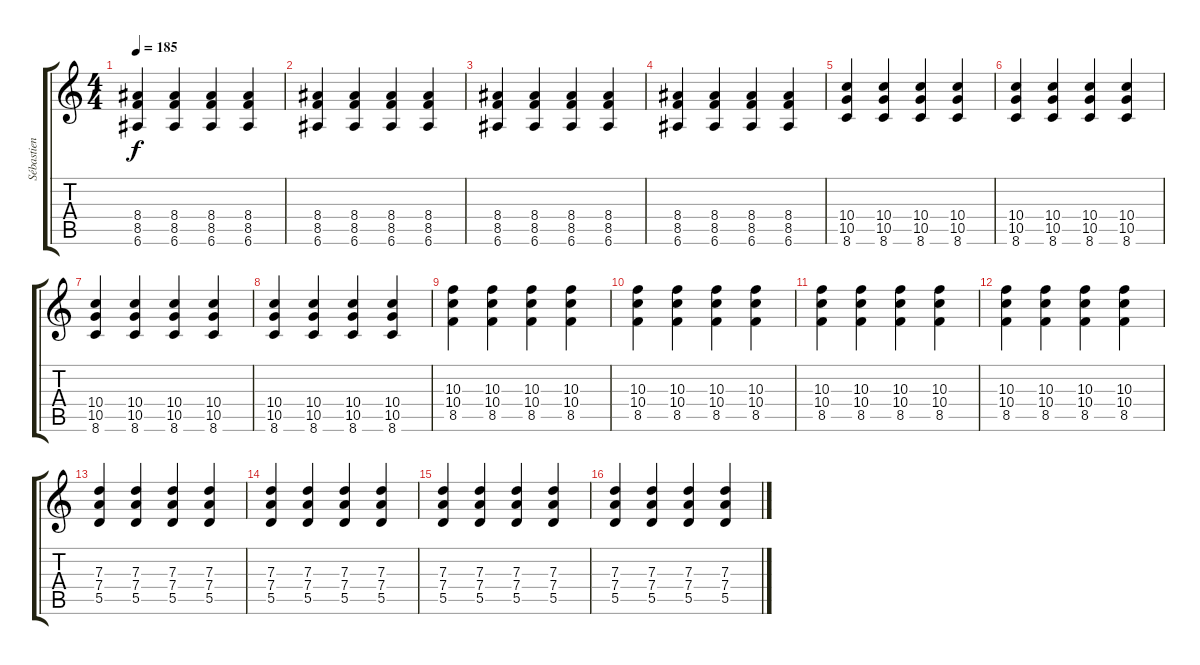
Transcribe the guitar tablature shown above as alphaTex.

\track ("Sébastien Lefebvre" "Sébastien ") {instrument distortionguitar}
\staff {score tabs}
\tuning (E4 B3 G3 D3 A2 E2) {hide}
\ts (4 4)
\tempo 185
\clef g2
\ks c
(8.4 8.5 6.6).4{dy f} (8.4 8.5 6.6).4 (8.4 8.5 6.6).4 (8.4 8.5 6.6).4 |
(8.4 8.5 6.6).4 (8.4 8.5 6.6).4 (8.4 8.5 6.6).4 (8.4 8.5 6.6).4 |
(8.4 8.5 6.6).4 (8.4 8.5 6.6).4 (8.4 8.5 6.6).4 (8.4 8.5 6.6).4 |
(8.4 8.5 6.6).4 (8.4 8.5 6.6).4 (8.4 8.5 6.6).4 (8.4 8.5 6.6).4 |
(10.4 10.5 8.6).4 (10.4 10.5 8.6).4 (10.4 10.5 8.6).4 (10.4 10.5 8.6).4 |
(10.4 10.5 8.6).4 (10.4 10.5 8.6).4 (10.4 10.5 8.6).4 (10.4 10.5 8.6).4 |
(10.4 10.5 8.6).4 (10.4 10.5 8.6).4 (10.4 10.5 8.6).4 (10.4 10.5 8.6).4 |
(10.4 10.5 8.6).4 (10.4 10.5 8.6).4 (10.4 10.5 8.6).4 (10.4 10.5 8.6).4 |
(10.3 10.4 8.5).4 (10.3 10.4 8.5).4 (10.3 10.4 8.5).4 (10.3 10.4 8.5).4 |
(10.3 10.4 8.5).4 (10.3 10.4 8.5).4 (10.3 10.4 8.5).4 (10.3 10.4 8.5).4 |
(10.3 10.4 8.5).4 (10.3 10.4 8.5).4 (10.3 10.4 8.5).4 (10.3 10.4 8.5).4 |
(10.3 10.4 8.5).4 (10.3 10.4 8.5).4 (10.3 10.4 8.5).4 (10.3 10.4 8.5).4 |
(7.3 7.4 5.5).4 (7.3 7.4 5.5).4 (7.3 7.4 5.5).4 (7.3 7.4 5.5).4 |
(7.3 7.4 5.5).4 (7.3 7.4 5.5).4 (7.3 7.4 5.5).4 (7.3 7.4 5.5).4 |
(7.3 7.4 5.5).4 (7.3 7.4 5.5).4 (7.3 7.4 5.5).4 (7.3 7.4 5.5).4 |
(7.3 7.4 5.5).4 (7.3 7.4 5.5).4 (7.3 7.4 5.5).4 (7.3 7.4 5.5).4
